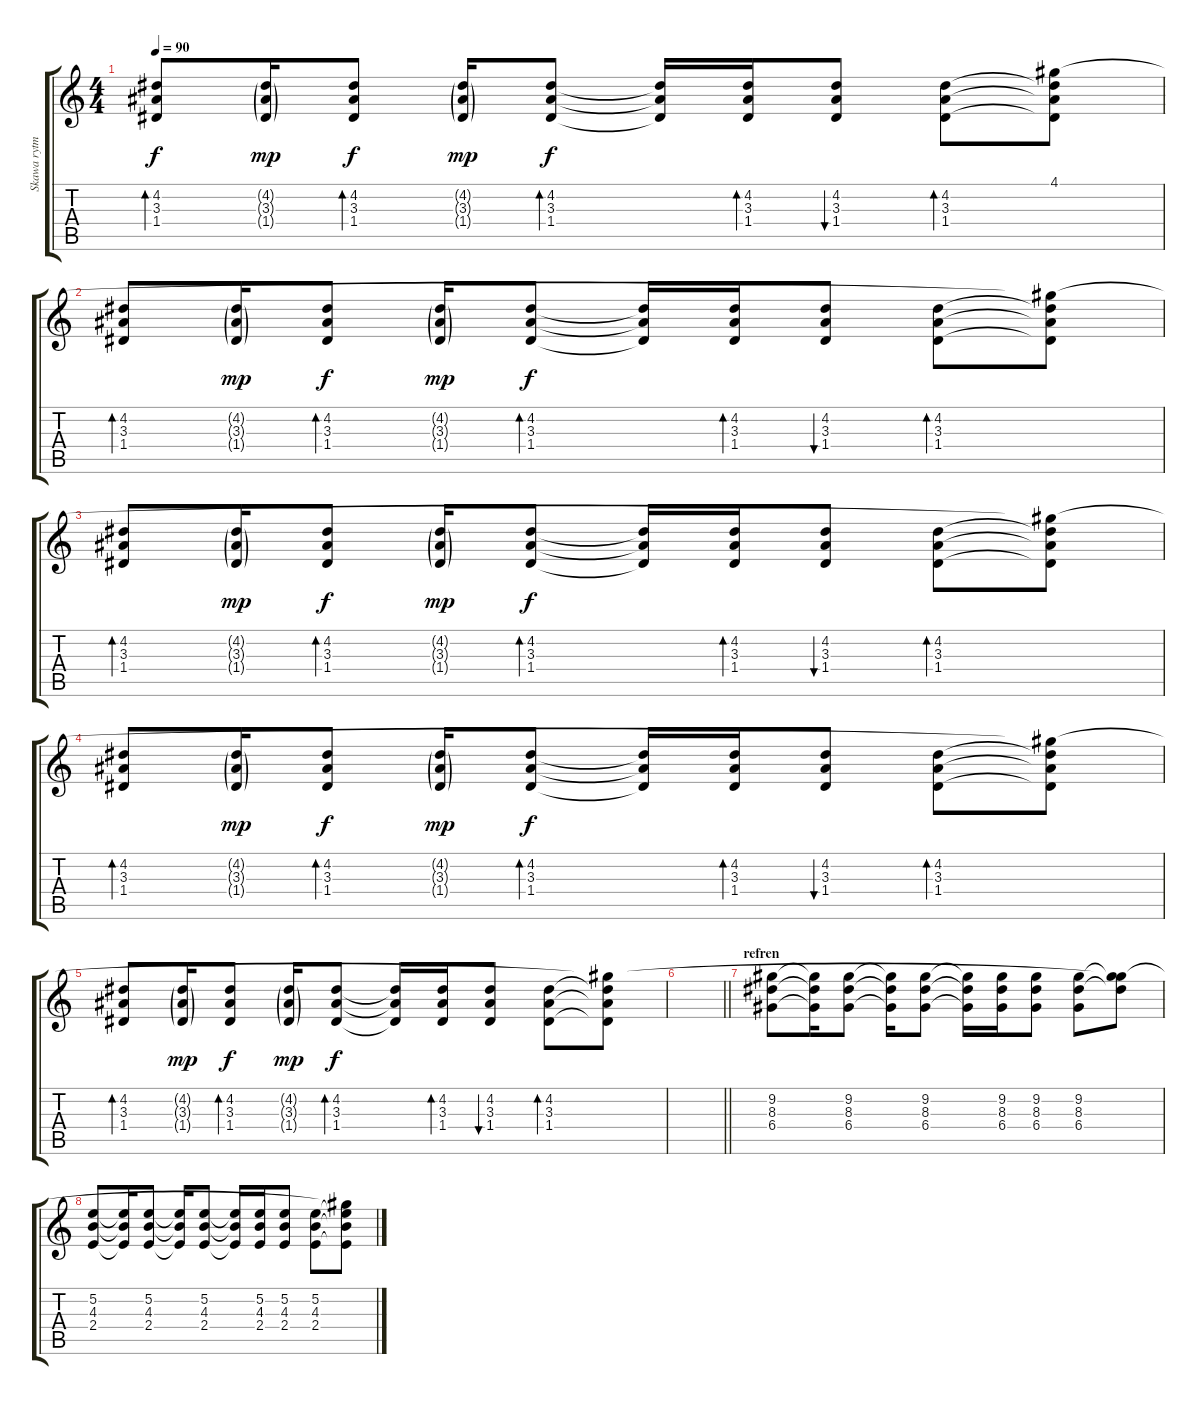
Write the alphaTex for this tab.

\track ("Skawa rytm" "Skawa rytm") {instrument acousticguitarsteel}
\staff {score tabs}
\tuning (E4 B3 G3 D3 A2 E2) {hide}
\ts (4 4)
\tempo 90
\clef g2
\ks c
(4.2 3.3 1.4).8{bd 60 dy f} (4.2{g} 3.3{g} 1.4{g}).16{dy mp} (4.2 3.3 1.4).8{bd 60 dy f} (4.2{g} 3.3{g} 1.4{g}).16{dy mp} (4.2 3.3 1.4).8{bd 60 dy f} (4.2{t} 3.3{t} 1.4{t}).16 (4.2 3.3 1.4).16{bd 60} (4.2 3.3 1.4).8{bu 60} (4.2 3.3 1.4).8{bd 60} (4.1{t} 4.2{t} 3.3{t} 1.4{t}).8 |
(4.2 3.3 1.4).8{bd 60} (4.2{g} 3.3{g} 1.4{g}).16{dy mp} (4.2 3.3 1.4).8{bd 60 dy f} (4.2{g} 3.3{g} 1.4{g}).16{dy mp} (4.2 3.3 1.4).8{bd 60 dy f} (4.2{t} 3.3{t} 1.4{t}).16 (4.2 3.3 1.4).16{bd 60} (4.2 3.3 1.4).8{bu 60} (4.2 3.3 1.4).8{bd 60} (4.1{t} 4.2{t} 3.3{t} 1.4{t}).8 |
(4.2 3.3 1.4).8{bd 60} (4.2{g} 3.3{g} 1.4{g}).16{dy mp} (4.2 3.3 1.4).8{bd 60 dy f} (4.2{g} 3.3{g} 1.4{g}).16{dy mp} (4.2 3.3 1.4).8{bd 60 dy f} (4.2{t} 3.3{t} 1.4{t}).16 (4.2 3.3 1.4).16{bd 60} (4.2 3.3 1.4).8{bu 60} (4.2 3.3 1.4).8{bd 60} (4.1{t} 4.2{t} 3.3{t} 1.4{t}).8 |
(4.2 3.3 1.4).8{bd 60} (4.2{g} 3.3{g} 1.4{g}).16{dy mp} (4.2 3.3 1.4).8{bd 60 dy f} (4.2{g} 3.3{g} 1.4{g}).16{dy mp} (4.2 3.3 1.4).8{bd 60 dy f} (4.2{t} 3.3{t} 1.4{t}).16 (4.2 3.3 1.4).16{bd 60} (4.2 3.3 1.4).8{bu 60} (4.2 3.3 1.4).8{bd 60} (4.1{t} 4.2{t} 3.3{t} 1.4{t}).8 |
(4.2 3.3 1.4).8{bd 60} (4.2{g} 3.3{g} 1.4{g}).16{dy mp} (4.2 3.3 1.4).8{bd 60 dy f} (4.2{g} 3.3{g} 1.4{g}).16{dy mp} (4.2 3.3 1.4).8{bd 60 dy f} (4.2{t} 3.3{t} 1.4{t}).16 (4.2 3.3 1.4).16{bd 60} (4.2 3.3 1.4).8{bu 60} (4.2 3.3 1.4).8{bd 60} (4.1{t} 4.2{t} 3.3{t} 1.4{t}).8 |
\barLineRight lightlight
|
\section ("" "refren")
(9.2 8.3 6.4).8 (9.2{t} 8.3{t} 6.4{t}).16 (9.2 8.3 6.4).8 (9.2{t} 8.3{t} 6.4{t}).16 (9.2 8.3 6.4).8 (9.2{t} 8.3{t} 6.4{t}).16 (9.2 8.3 6.4).16 (9.2 8.3 6.4).8 (9.2 8.3 6.4).8 (4.1{t} 9.2{t} 8.3{t}).8 |
(5.2 4.3 2.4).8 (5.2{t} 4.3{t} 2.4{t}).16 (5.2 4.3 2.4).8 (5.2{t} 4.3{t} 2.4{t}).16 (5.2 4.3 2.4).8 (5.2{t} 4.3{t} 2.4{t}).16 (5.2 4.3 2.4).16 (5.2 4.3 2.4).8 (5.2 4.3 2.4).8 (4.1{t} 5.2{t} 4.3{t} 2.4{t}).8
